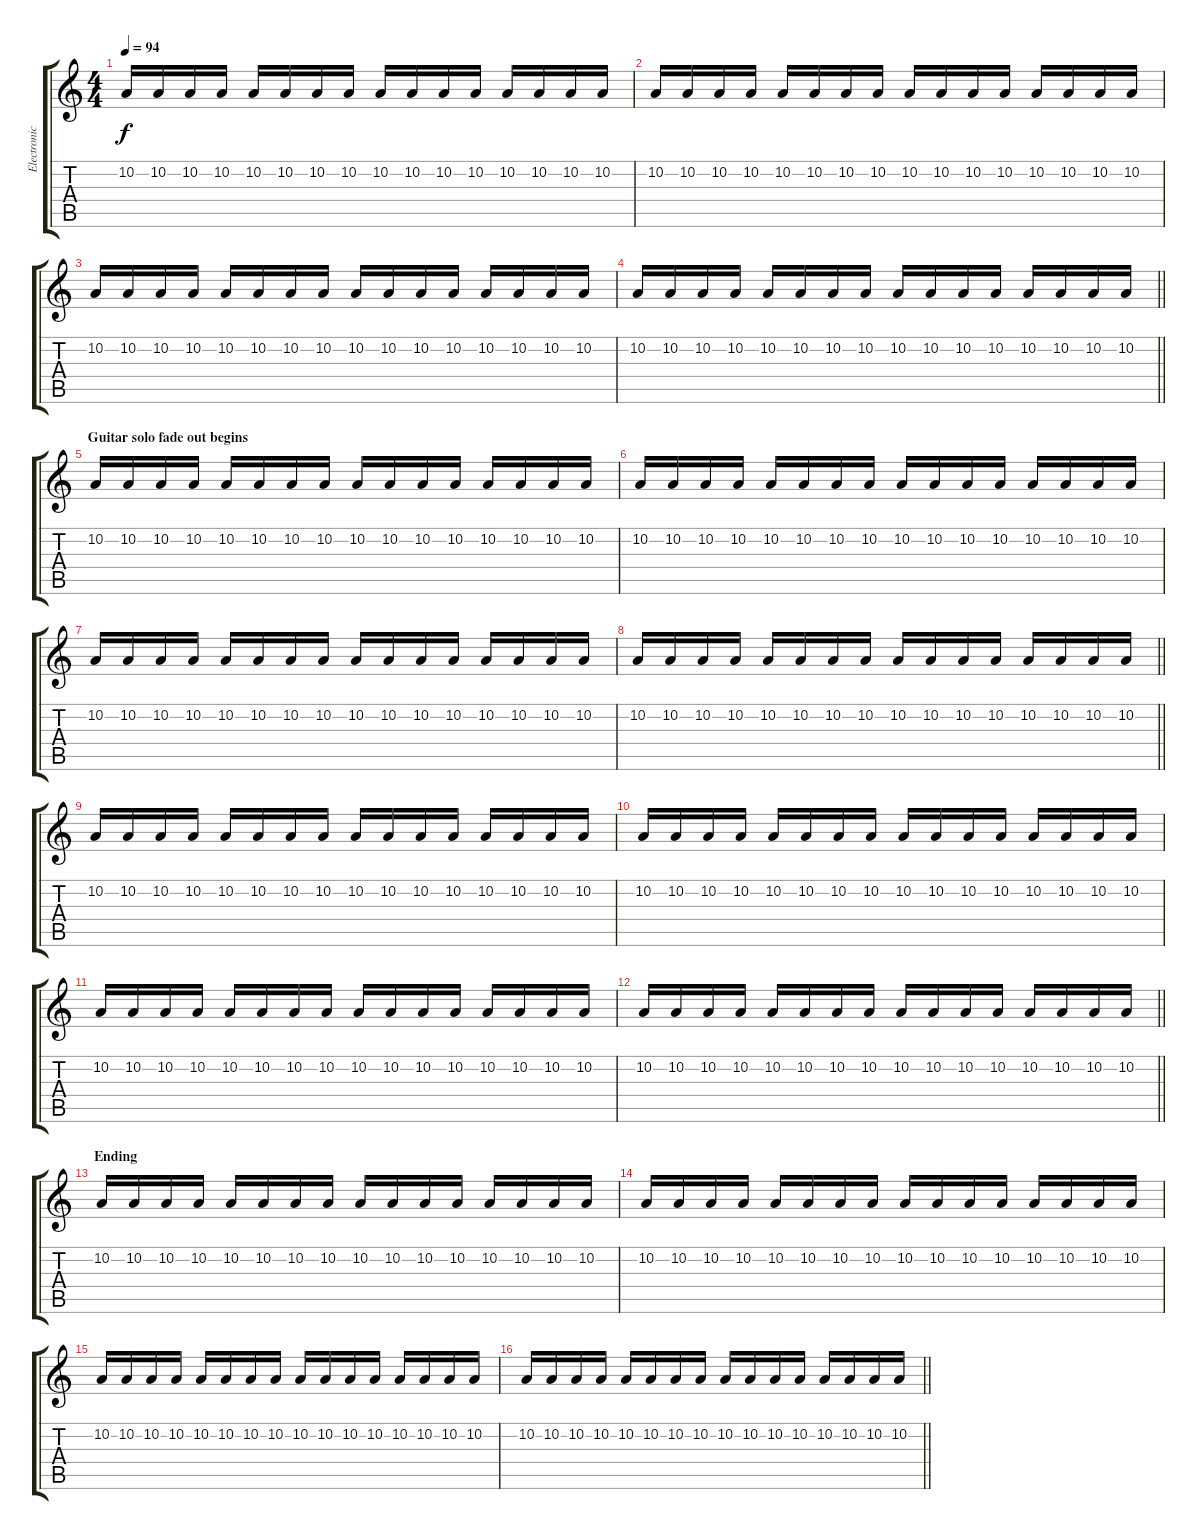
\track ("Electronic Percussion Instrument 2" "Electronic") {instrument kalimba}
\staff {score tabs}
\tuning (E4 B3 G3 D3 A2 E2) {hide}
\ts (4 4)
\tempo 94
\clef g2
\ks c
10.2.16{dy f} 10.2.16 10.2.16 10.2.16 10.2.16 10.2.16 10.2.16 10.2.16 10.2.16 10.2.16 10.2.16 10.2.16 10.2.16 10.2.16 10.2.16 10.2.16 |
10.2.16 10.2.16 10.2.16 10.2.16 10.2.16 10.2.16 10.2.16 10.2.16 10.2.16 10.2.16 10.2.16 10.2.16 10.2.16 10.2.16 10.2.16 10.2.16 |
10.2.16 10.2.16 10.2.16 10.2.16 10.2.16 10.2.16 10.2.16 10.2.16 10.2.16 10.2.16 10.2.16 10.2.16 10.2.16 10.2.16 10.2.16 10.2.16 |
\barLineRight lightlight
10.2.16 10.2.16 10.2.16 10.2.16 10.2.16 10.2.16 10.2.16 10.2.16 10.2.16 10.2.16 10.2.16 10.2.16 10.2.16 10.2.16 10.2.16 10.2.16 |
\section ("" "Guitar solo fade out begins")
10.2.16 10.2.16 10.2.16 10.2.16 10.2.16 10.2.16 10.2.16 10.2.16 10.2.16 10.2.16 10.2.16 10.2.16 10.2.16 10.2.16 10.2.16 10.2.16 |
10.2.16 10.2.16 10.2.16 10.2.16 10.2.16 10.2.16 10.2.16 10.2.16 10.2.16 10.2.16 10.2.16 10.2.16 10.2.16 10.2.16 10.2.16 10.2.16 |
10.2.16 10.2.16 10.2.16 10.2.16 10.2.16 10.2.16 10.2.16 10.2.16 10.2.16 10.2.16 10.2.16 10.2.16 10.2.16 10.2.16 10.2.16 10.2.16 |
\barLineRight lightlight
10.2.16 10.2.16 10.2.16 10.2.16 10.2.16 10.2.16 10.2.16 10.2.16 10.2.16 10.2.16 10.2.16 10.2.16 10.2.16 10.2.16 10.2.16 10.2.16 |
10.2.16 10.2.16 10.2.16 10.2.16 10.2.16 10.2.16 10.2.16 10.2.16 10.2.16 10.2.16 10.2.16 10.2.16 10.2.16 10.2.16 10.2.16 10.2.16 |
10.2.16 10.2.16 10.2.16 10.2.16 10.2.16 10.2.16 10.2.16 10.2.16 10.2.16 10.2.16 10.2.16 10.2.16 10.2.16 10.2.16 10.2.16 10.2.16 |
10.2.16 10.2.16 10.2.16 10.2.16 10.2.16 10.2.16 10.2.16 10.2.16 10.2.16 10.2.16 10.2.16 10.2.16 10.2.16 10.2.16 10.2.16 10.2.16 |
\barLineRight lightlight
10.2.16 10.2.16 10.2.16 10.2.16 10.2.16 10.2.16 10.2.16 10.2.16 10.2.16 10.2.16 10.2.16 10.2.16 10.2.16 10.2.16 10.2.16 10.2.16 |
\section ("" "Ending")
10.2.16 10.2.16 10.2.16 10.2.16 10.2.16 10.2.16 10.2.16 10.2.16 10.2.16 10.2.16 10.2.16 10.2.16 10.2.16 10.2.16 10.2.16 10.2.16 |
10.2.16 10.2.16 10.2.16 10.2.16 10.2.16 10.2.16 10.2.16 10.2.16 10.2.16 10.2.16 10.2.16 10.2.16 10.2.16 10.2.16 10.2.16 10.2.16 |
10.2.16 10.2.16 10.2.16 10.2.16 10.2.16 10.2.16 10.2.16 10.2.16 10.2.16 10.2.16 10.2.16 10.2.16 10.2.16 10.2.16 10.2.16 10.2.16 |
\barLineRight lightlight
10.2.16 10.2.16 10.2.16 10.2.16 10.2.16 10.2.16 10.2.16 10.2.16 10.2.16 10.2.16 10.2.16 10.2.16 10.2.16 10.2.16 10.2.16 10.2.16
